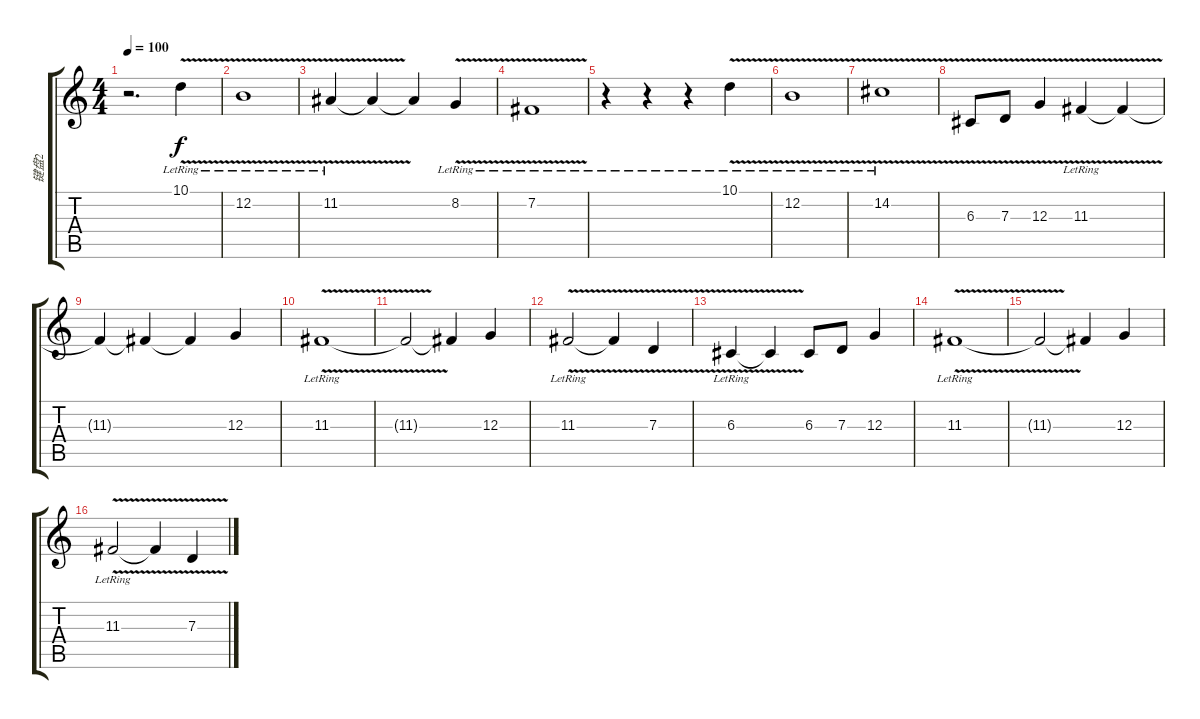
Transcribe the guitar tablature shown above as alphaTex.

\track ("键盘2" "键盘2") {instrument stringensemble1}
\staff {score tabs}
\tuning (E4 B3 G3 D3 A2 E2) {hide}
\ts (4 4)
\tempo 100
\clef g2
\ks c
r.2{d dy f} 10.1{v lr}.4{volume 16 balance 8 instrument violin} |
12.2{v lr}.1 |
11.2{v lr}.4 11.2{t}.4 11.2{t}.4 8.2{v lr}.4 |
7.2{v lr}.1 |
r.4 r.4 r.4 10.1{v lr}.4 |
12.2{v lr}.1 |
14.2{v lr}.1 |
6.3{v}.8 7.3{v}.8 12.3{v}.4 11.3{v lr}.4 11.3{t}.4 |
11.3{t}.4 11.3{t}.4 11.3{t}.4 12.3.4 |
11.3{v lr}.1 |
11.3{t}.2 11.3{t}.4 12.3.4 |
11.3{v lr}.2 11.3{t}.4 7.3{v}.4 |
6.3{v lr}.4 6.3{t}.4 6.3.8 7.3.8 12.3.4 |
11.3{v lr}.1 |
11.3{t}.2 11.3{t}.4 12.3.4 |
11.3{v lr}.2 11.3{t}.4 7.3{v}.4
